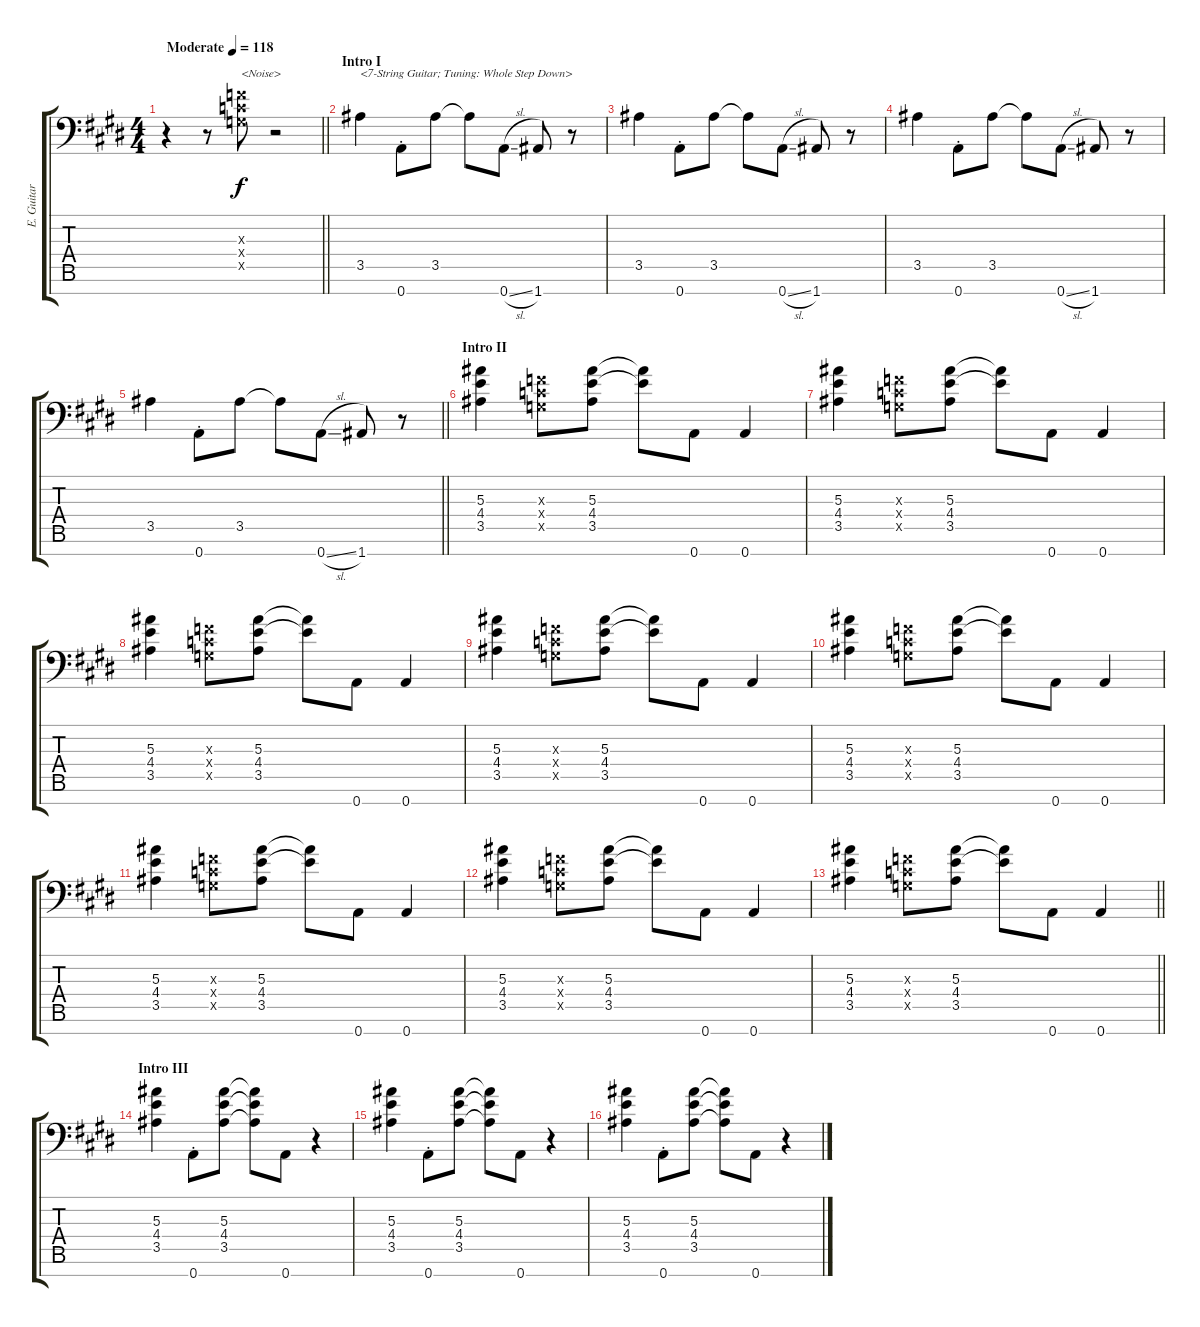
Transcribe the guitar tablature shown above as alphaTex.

\track ("E. Guitar I" "E. Guitar ") {instrument overdrivenguitar}
\staff {score tabs}
\tuning (D4 A3 F3 C3 G2 D2 A1) {hide}
\ts (4 4)
\tempo (118 "Moderate")
\clef f4
\barLineRight lightlight
\ks e
r.4{dy f instrument overdrivenguitar} r.8 (0.3{x} 0.4{x} 0.5{x}).8{txt "<Noise>"} r.2 |
\section ("" "Intro I")
3.5.4{txt "<7-String Guitar; Tuning: Whole Step Down>"} 0.7{st}.8 3.5.8 3.5{t}.8 0.7{sl}.8 1.7.8 r.8 |
3.5.4 0.7{st}.8 3.5.8 3.5{t}.8 0.7{sl}.8 1.7.8 r.8 |
3.5.4 0.7{st}.8 3.5.8 3.5{t}.8 0.7{sl}.8 1.7.8 r.8 |
\barLineRight lightlight
3.5.4 0.7{st}.8 3.5.8 3.5{t}.8 0.7{sl}.8 1.7.8 r.8 |
\section ("" "Intro II")
(5.3 4.4 3.5).4 (0.3{x} 0.4{x} 0.5{x}).8 (5.3 4.4 3.5).8 (5.3{t} 4.4{t}).8 0.7.8 0.7.4 |
(5.3 4.4 3.5).4 (0.3{x} 0.4{x} 0.5{x}).8 (5.3 4.4 3.5).8 (5.3{t} 4.4{t}).8 0.7.8 0.7.4 |
(5.3 4.4 3.5).4 (0.3{x} 0.4{x} 0.5{x}).8 (5.3 4.4 3.5).8 (5.3{t} 4.4{t}).8 0.7.8 0.7.4 |
(5.3 4.4 3.5).4 (0.3{x} 0.4{x} 0.5{x}).8 (5.3 4.4 3.5).8 (5.3{t} 4.4{t}).8 0.7.8 0.7.4 |
(5.3 4.4 3.5).4 (0.3{x} 0.4{x} 0.5{x}).8 (5.3 4.4 3.5).8 (5.3{t} 4.4{t}).8 0.7.8 0.7.4 |
(5.3 4.4 3.5).4 (0.3{x} 0.4{x} 0.5{x}).8 (5.3 4.4 3.5).8 (5.3{t} 4.4{t}).8 0.7.8 0.7.4 |
(5.3 4.4 3.5).4 (0.3{x} 0.4{x} 0.5{x}).8 (5.3 4.4 3.5).8 (5.3{t} 4.4{t}).8 0.7.8 0.7.4 |
\barLineRight lightlight
(5.3 4.4 3.5).4 (0.3{x} 0.4{x} 0.5{x}).8 (5.3 4.4 3.5).8 (5.3{t} 4.4{t}).8 0.7.8 0.7.4 |
\section ("" "Intro III")
(5.3 4.4 3.5).4 0.7{st}.8 (5.3 4.4 3.5).8 (5.3{t} 4.4{t} 3.5{t}).8 0.7.8 r.4 |
(5.3 4.4 3.5).4 0.7{st}.8 (5.3 4.4 3.5).8 (5.3{t} 4.4{t} 3.5{t}).8 0.7.8 r.4 |
(5.3 4.4 3.5).4 0.7{st}.8 (5.3 4.4 3.5).8 (5.3{t} 4.4{t} 3.5{t}).8 0.7.8 r.4
